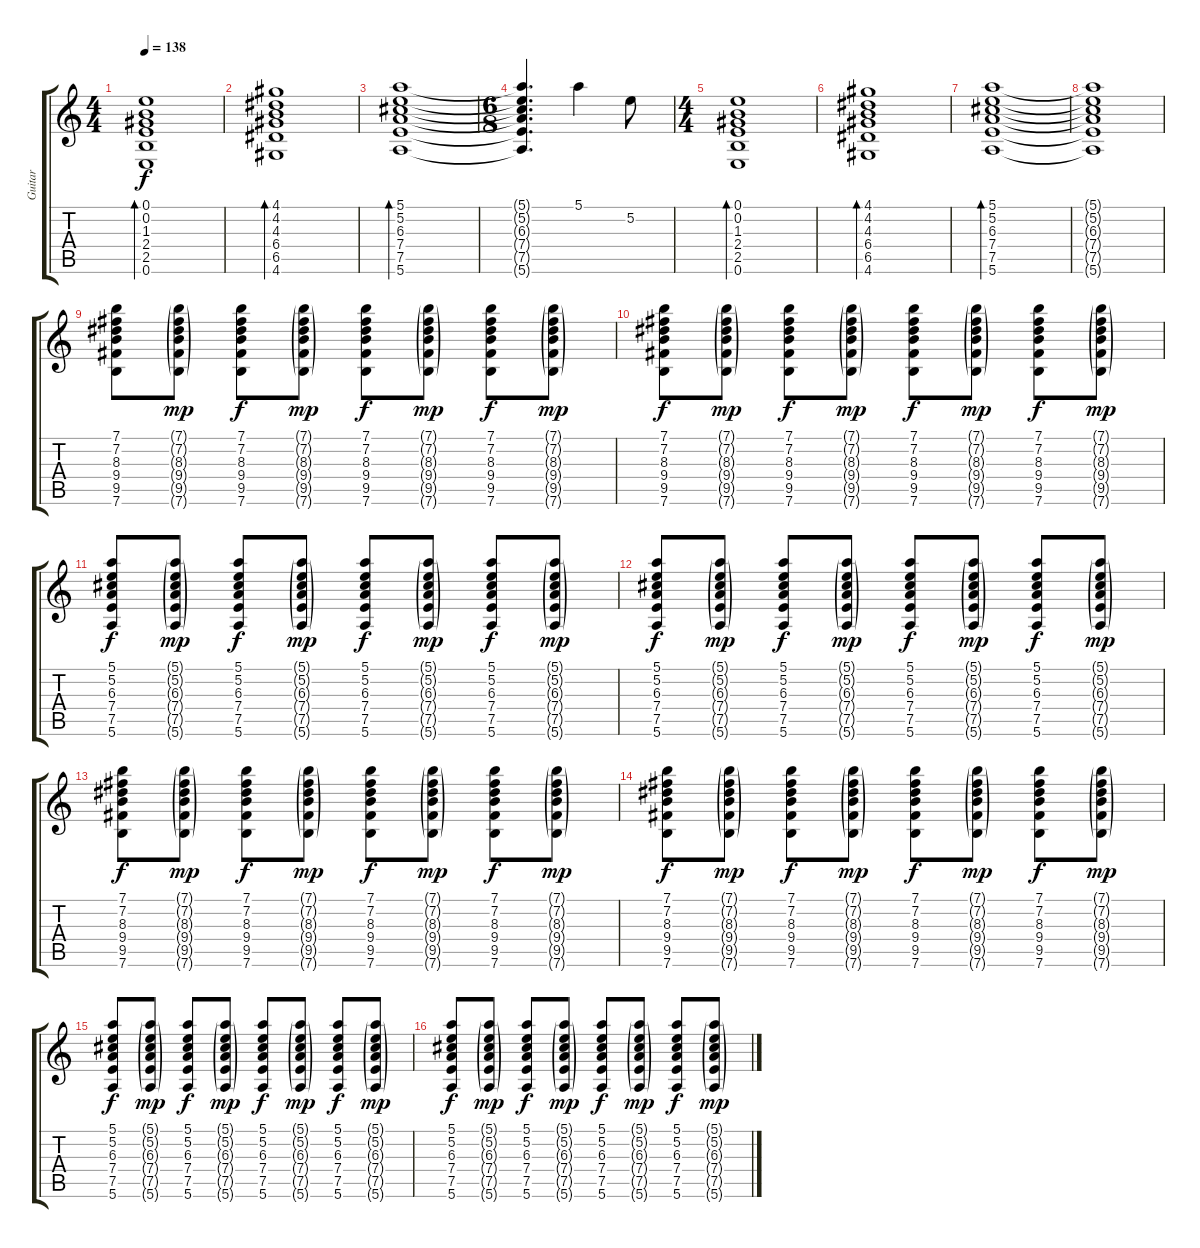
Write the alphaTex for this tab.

\track ("Guitar" "Guitar") {instrument acousticguitarsteel}
\staff {score tabs}
\tuning (E4 B3 G3 D3 A2 E2) {hide}
\ts (4 4)
\tempo 138
\clef g2
\ks c
(0.1 0.2 1.3 2.4 2.5 0.6).1{bd 240 dy f} |
(4.1 4.2 4.3 6.4 6.5 4.6).1{bd 240} |
(5.1 5.2 6.3 7.4 7.5 5.6).1{bd 240} |
\ts (6 8)
(5.1{t} 5.2{t} 6.3{t} 7.4{t} 7.5{t} 5.6{t}).4{d} 5.1.4 5.2.8 |
\ts (4 4)
(0.1 0.2 1.3 2.4 2.5 0.6).1{bd 240} |
(4.1 4.2 4.3 6.4 6.5 4.6).1{bd 240} |
(5.1 5.2 6.3 7.4 7.5 5.6).1{bd 240} |
(5.1{t} 5.2{t} 6.3{t} 7.4{t} 7.5{t} 5.6{t}).1 |
(7.1 7.2 8.3 9.4 9.5 7.6).8 (7.1{g} 7.2{g} 8.3{g} 9.4{g} 9.5{g} 7.6{g}).8{dy mp} (7.1 7.2 8.3 9.4 9.5 7.6).8{dy f} (7.1{g} 7.2{g} 8.3{g} 9.4{g} 9.5{g} 7.6{g}).8{dy mp} (7.1 7.2 8.3 9.4 9.5 7.6).8{dy f} (7.1{g} 7.2{g} 8.3{g} 9.4{g} 9.5{g} 7.6{g}).8{dy mp} (7.1 7.2 8.3 9.4 9.5 7.6).8{dy f} (7.1{g} 7.2{g} 8.3{g} 9.4{g} 9.5{g} 7.6{g}).8{dy mp} |
(7.1 7.2 8.3 9.4 9.5 7.6).8{dy f} (7.1{g} 7.2{g} 8.3{g} 9.4{g} 9.5{g} 7.6{g}).8{dy mp} (7.1 7.2 8.3 9.4 9.5 7.6).8{dy f} (7.1{g} 7.2{g} 8.3{g} 9.4{g} 9.5{g} 7.6{g}).8{dy mp} (7.1 7.2 8.3 9.4 9.5 7.6).8{dy f} (7.1{g} 7.2{g} 8.3{g} 9.4{g} 9.5{g} 7.6{g}).8{dy mp} (7.1 7.2 8.3 9.4 9.5 7.6).8{dy f} (7.1{g} 7.2{g} 8.3{g} 9.4{g} 9.5{g} 7.6{g}).8{dy mp} |
(5.1 5.2 6.3 7.4 7.5 5.6).8{dy f} (5.1{g} 5.2{g} 6.3{g} 7.4{g} 7.5{g} 5.6{g}).8{dy mp} (5.1 5.2 6.3 7.4 7.5 5.6).8{dy f} (5.1{g} 5.2{g} 6.3{g} 7.4{g} 7.5{g} 5.6{g}).8{dy mp} (5.1 5.2 6.3 7.4 7.5 5.6).8{dy f} (5.1{g} 5.2{g} 6.3{g} 7.4{g} 7.5{g} 5.6{g}).8{dy mp} (5.1 5.2 6.3 7.4 7.5 5.6).8{dy f} (5.1{g} 5.2{g} 6.3{g} 7.4{g} 7.5{g} 5.6{g}).8{dy mp} |
(5.1 5.2 6.3 7.4 7.5 5.6).8{dy f} (5.1{g} 5.2{g} 6.3{g} 7.4{g} 7.5{g} 5.6{g}).8{dy mp} (5.1 5.2 6.3 7.4 7.5 5.6).8{dy f} (5.1{g} 5.2{g} 6.3{g} 7.4{g} 7.5{g} 5.6{g}).8{dy mp} (5.1 5.2 6.3 7.4 7.5 5.6).8{dy f} (5.1{g} 5.2{g} 6.3{g} 7.4{g} 7.5{g} 5.6{g}).8{dy mp} (5.1 5.2 6.3 7.4 7.5 5.6).8{dy f} (5.1{g} 5.2{g} 6.3{g} 7.4{g} 7.5{g} 5.6{g}).8{dy mp} |
(7.1 7.2 8.3 9.4 9.5 7.6).8{dy f} (7.1{g} 7.2{g} 8.3{g} 9.4{g} 9.5{g} 7.6{g}).8{dy mp} (7.1 7.2 8.3 9.4 9.5 7.6).8{dy f} (7.1{g} 7.2{g} 8.3{g} 9.4{g} 9.5{g} 7.6{g}).8{dy mp} (7.1 7.2 8.3 9.4 9.5 7.6).8{dy f} (7.1{g} 7.2{g} 8.3{g} 9.4{g} 9.5{g} 7.6{g}).8{dy mp} (7.1 7.2 8.3 9.4 9.5 7.6).8{dy f} (7.1{g} 7.2{g} 8.3{g} 9.4{g} 9.5{g} 7.6{g}).8{dy mp} |
(7.1 7.2 8.3 9.4 9.5 7.6).8{dy f} (7.1{g} 7.2{g} 8.3{g} 9.4{g} 9.5{g} 7.6{g}).8{dy mp} (7.1 7.2 8.3 9.4 9.5 7.6).8{dy f} (7.1{g} 7.2{g} 8.3{g} 9.4{g} 9.5{g} 7.6{g}).8{dy mp} (7.1 7.2 8.3 9.4 9.5 7.6).8{dy f} (7.1{g} 7.2{g} 8.3{g} 9.4{g} 9.5{g} 7.6{g}).8{dy mp} (7.1 7.2 8.3 9.4 9.5 7.6).8{dy f} (7.1{g} 7.2{g} 8.3{g} 9.4{g} 9.5{g} 7.6{g}).8{dy mp} |
(5.1 5.2 6.3 7.4 7.5 5.6).8{dy f} (5.1{g} 5.2{g} 6.3{g} 7.4{g} 7.5{g} 5.6{g}).8{dy mp} (5.1 5.2 6.3 7.4 7.5 5.6).8{dy f} (5.1{g} 5.2{g} 6.3{g} 7.4{g} 7.5{g} 5.6{g}).8{dy mp} (5.1 5.2 6.3 7.4 7.5 5.6).8{dy f} (5.1{g} 5.2{g} 6.3{g} 7.4{g} 7.5{g} 5.6{g}).8{dy mp} (5.1 5.2 6.3 7.4 7.5 5.6).8{dy f} (5.1{g} 5.2{g} 6.3{g} 7.4{g} 7.5{g} 5.6{g}).8{dy mp} |
(5.1 5.2 6.3 7.4 7.5 5.6).8{dy f} (5.1{g} 5.2{g} 6.3{g} 7.4{g} 7.5{g} 5.6{g}).8{dy mp} (5.1 5.2 6.3 7.4 7.5 5.6).8{dy f} (5.1{g} 5.2{g} 6.3{g} 7.4{g} 7.5{g} 5.6{g}).8{dy mp} (5.1 5.2 6.3 7.4 7.5 5.6).8{dy f} (5.1{g} 5.2{g} 6.3{g} 7.4{g} 7.5{g} 5.6{g}).8{dy mp} (5.1 5.2 6.3 7.4 7.5 5.6).8{dy f} (5.1{g} 5.2{g} 6.3{g} 7.4{g} 7.5{g} 5.6{g}).8{dy mp}
